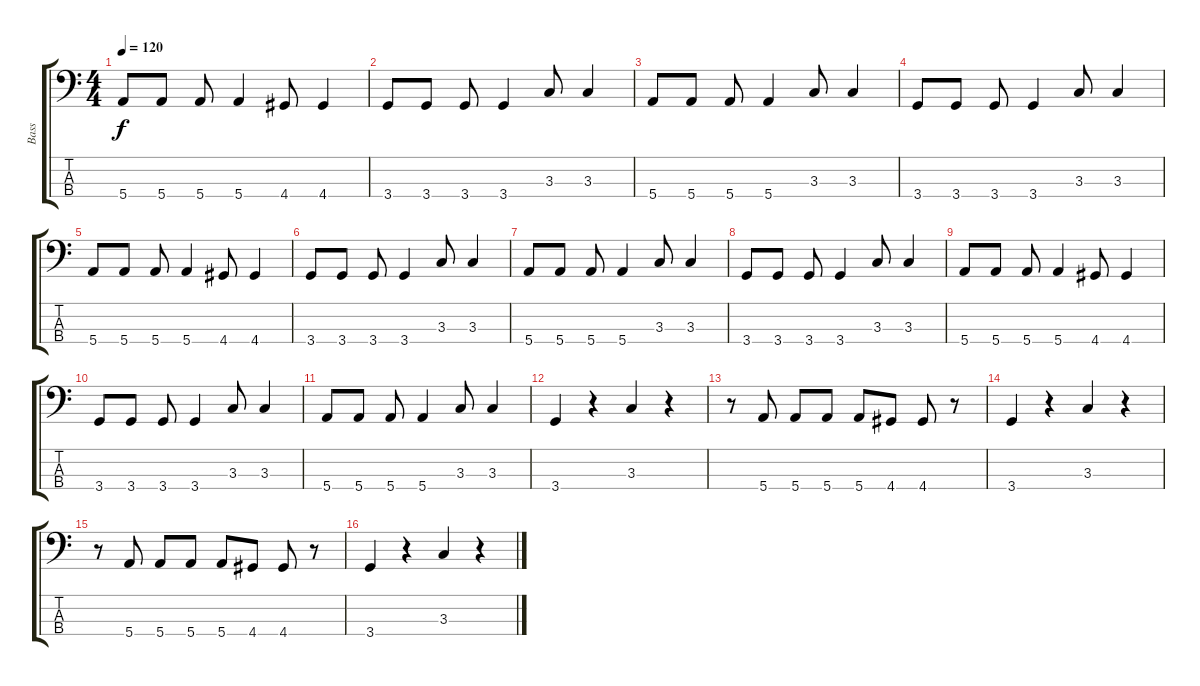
\track ("Bass" "Bass") {instrument electricbassfinger}
\staff {score tabs}
\tuning (G2 D2 A1 E1) {hide}
\ts (4 4)
\tempo 120
\clef f4
\ks c
5.4.8{dy f} 5.4.8 5.4.8 5.4.4 4.4.8 4.4.4 |
3.4.8 3.4.8 3.4.8 3.4.4 3.3.8 3.3.4 |
5.4.8 5.4.8 5.4.8 5.4.4 3.3.8 3.3.4 |
3.4.8 3.4.8 3.4.8 3.4.4 3.3.8 3.3.4 |
5.4.8 5.4.8 5.4.8 5.4.4 4.4.8 4.4.4 |
3.4.8 3.4.8 3.4.8 3.4.4 3.3.8 3.3.4 |
5.4.8 5.4.8 5.4.8 5.4.4 3.3.8 3.3.4 |
3.4.8 3.4.8 3.4.8 3.4.4 3.3.8 3.3.4 |
5.4.8 5.4.8 5.4.8 5.4.4 4.4.8 4.4.4 |
3.4.8 3.4.8 3.4.8 3.4.4 3.3.8 3.3.4 |
5.4.8 5.4.8 5.4.8 5.4.4 3.3.8 3.3.4 |
3.4.4 r.4 3.3.4 r.4 |
r.8 5.4.8 5.4.8 5.4.8 5.4.8 4.4.8 4.4.8 r.8 |
3.4.4 r.4 3.3.4 r.4 |
r.8 5.4.8 5.4.8 5.4.8 5.4.8 4.4.8 4.4.8 r.8 |
3.4.4 r.4 3.3.4 r.4
